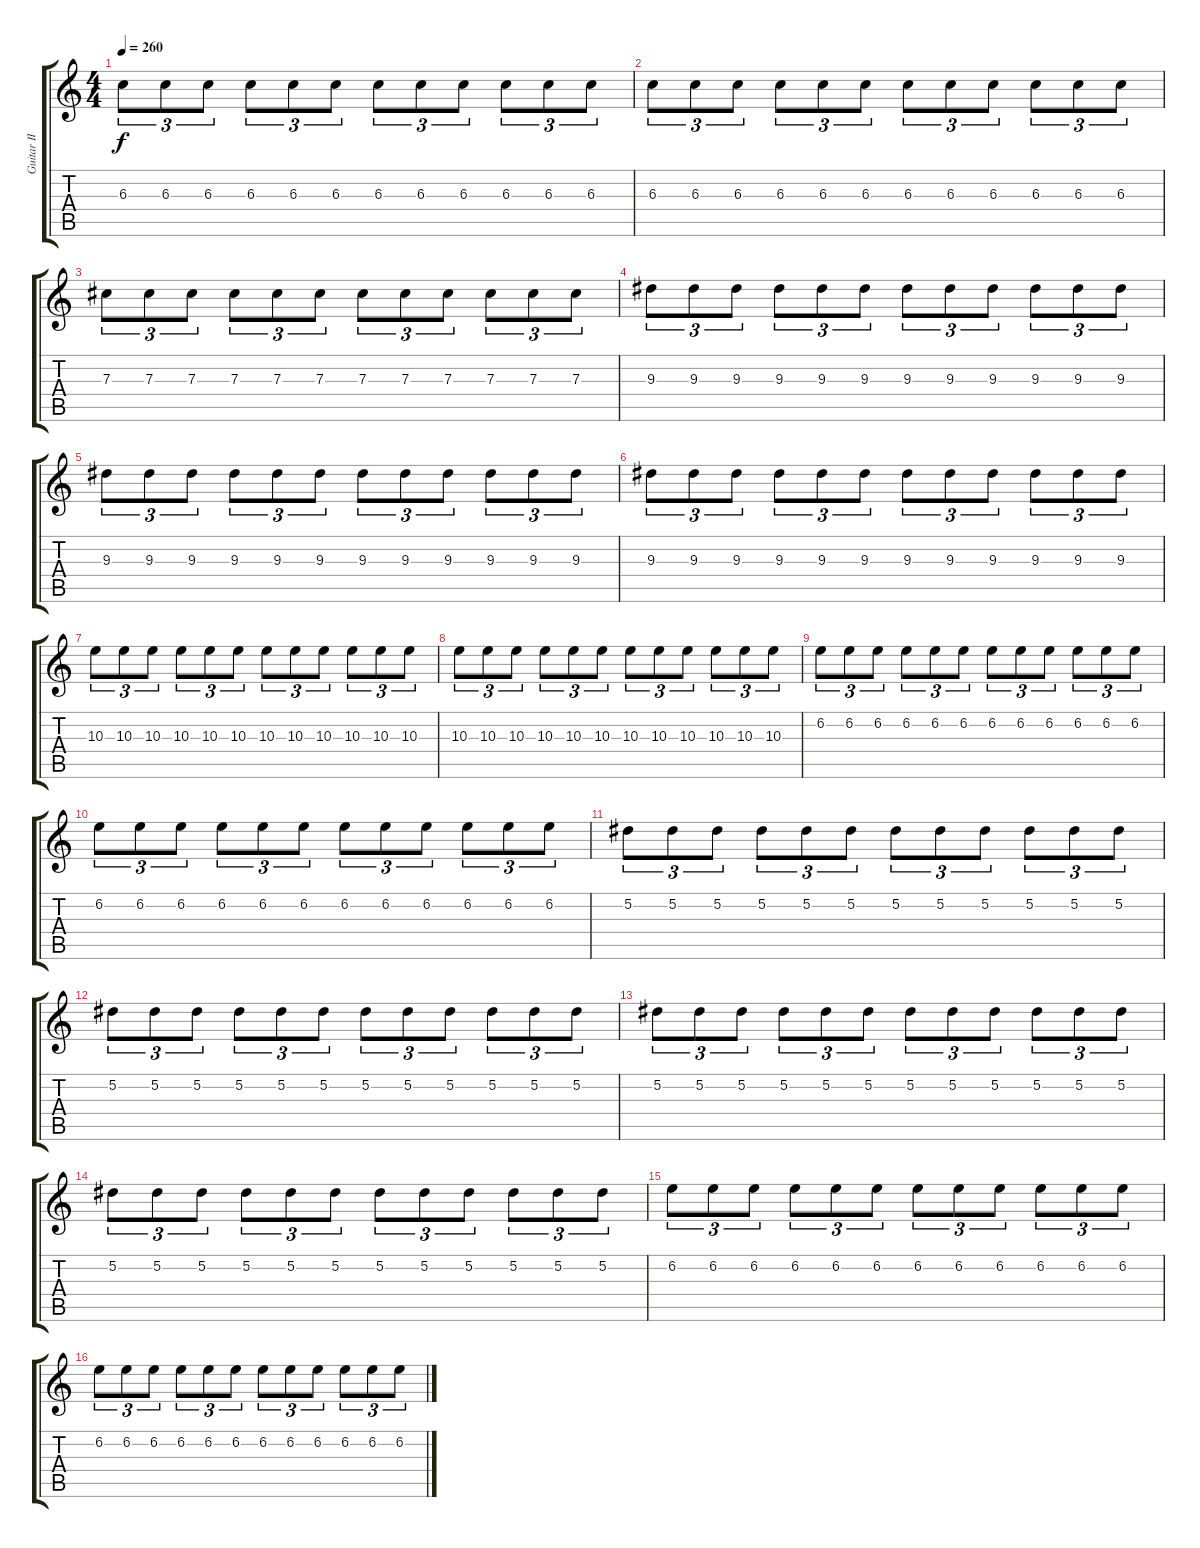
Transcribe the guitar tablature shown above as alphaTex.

\track ("Guitar II" "Guitar II") {instrument distortionguitar}
\staff {score tabs}
\tuning (Eb4 Bb3 Gb3 Db3 Ab2 Eb2) {hide}
\ts (4 4)
\tempo 260
\clef g2
\ks c
6.3.8{tu (3 2) dy f} 6.3.8{tu (3 2)} 6.3.8{tu (3 2)} 6.3.8{tu (3 2)} 6.3.8{tu (3 2)} 6.3.8{tu (3 2)} 6.3.8{tu (3 2)} 6.3.8{tu (3 2)} 6.3.8{tu (3 2)} 6.3.8{tu (3 2)} 6.3.8{tu (3 2)} 6.3.8{tu (3 2)} |
6.3.8{tu (3 2)} 6.3.8{tu (3 2)} 6.3.8{tu (3 2)} 6.3.8{tu (3 2)} 6.3.8{tu (3 2)} 6.3.8{tu (3 2)} 6.3.8{tu (3 2)} 6.3.8{tu (3 2)} 6.3.8{tu (3 2)} 6.3.8{tu (3 2)} 6.3.8{tu (3 2)} 6.3.8{tu (3 2)} |
7.3.8{tu (3 2)} 7.3.8{tu (3 2)} 7.3.8{tu (3 2)} 7.3.8{tu (3 2)} 7.3.8{tu (3 2)} 7.3.8{tu (3 2)} 7.3.8{tu (3 2)} 7.3.8{tu (3 2)} 7.3.8{tu (3 2)} 7.3.8{tu (3 2)} 7.3.8{tu (3 2)} 7.3.8{tu (3 2)} |
9.3.8{tu (3 2)} 9.3.8{tu (3 2)} 9.3.8{tu (3 2)} 9.3.8{tu (3 2)} 9.3.8{tu (3 2)} 9.3.8{tu (3 2)} 9.3.8{tu (3 2)} 9.3.8{tu (3 2)} 9.3.8{tu (3 2)} 9.3.8{tu (3 2)} 9.3.8{tu (3 2)} 9.3.8{tu (3 2)} |
9.3.8{tu (3 2)} 9.3.8{tu (3 2)} 9.3.8{tu (3 2)} 9.3.8{tu (3 2)} 9.3.8{tu (3 2)} 9.3.8{tu (3 2)} 9.3.8{tu (3 2)} 9.3.8{tu (3 2)} 9.3.8{tu (3 2)} 9.3.8{tu (3 2)} 9.3.8{tu (3 2)} 9.3.8{tu (3 2)} |
9.3.8{tu (3 2)} 9.3.8{tu (3 2)} 9.3.8{tu (3 2)} 9.3.8{tu (3 2)} 9.3.8{tu (3 2)} 9.3.8{tu (3 2)} 9.3.8{tu (3 2)} 9.3.8{tu (3 2)} 9.3.8{tu (3 2)} 9.3.8{tu (3 2)} 9.3.8{tu (3 2)} 9.3.8{tu (3 2)} |
10.3.8{tu (3 2)} 10.3.8{tu (3 2)} 10.3.8{tu (3 2)} 10.3.8{tu (3 2)} 10.3.8{tu (3 2)} 10.3.8{tu (3 2)} 10.3.8{tu (3 2)} 10.3.8{tu (3 2)} 10.3.8{tu (3 2)} 10.3.8{tu (3 2)} 10.3.8{tu (3 2)} 10.3.8{tu (3 2)} |
10.3.8{tu (3 2)} 10.3.8{tu (3 2)} 10.3.8{tu (3 2)} 10.3.8{tu (3 2)} 10.3.8{tu (3 2)} 10.3.8{tu (3 2)} 10.3.8{tu (3 2)} 10.3.8{tu (3 2)} 10.3.8{tu (3 2)} 10.3.8{tu (3 2)} 10.3.8{tu (3 2)} 10.3.8{tu (3 2)} |
6.2.8{tu (3 2)} 6.2.8{tu (3 2)} 6.2.8{tu (3 2)} 6.2.8{tu (3 2)} 6.2.8{tu (3 2)} 6.2.8{tu (3 2)} 6.2.8{tu (3 2)} 6.2.8{tu (3 2)} 6.2.8{tu (3 2)} 6.2.8{tu (3 2)} 6.2.8{tu (3 2)} 6.2.8{tu (3 2)} |
6.2.8{tu (3 2)} 6.2.8{tu (3 2)} 6.2.8{tu (3 2)} 6.2.8{tu (3 2)} 6.2.8{tu (3 2)} 6.2.8{tu (3 2)} 6.2.8{tu (3 2)} 6.2.8{tu (3 2)} 6.2.8{tu (3 2)} 6.2.8{tu (3 2)} 6.2.8{tu (3 2)} 6.2.8{tu (3 2)} |
5.2.8{tu (3 2)} 5.2.8{tu (3 2)} 5.2.8{tu (3 2)} 5.2.8{tu (3 2)} 5.2.8{tu (3 2)} 5.2.8{tu (3 2)} 5.2.8{tu (3 2)} 5.2.8{tu (3 2)} 5.2.8{tu (3 2)} 5.2.8{tu (3 2)} 5.2.8{tu (3 2)} 5.2.8{tu (3 2)} |
5.2.8{tu (3 2)} 5.2.8{tu (3 2)} 5.2.8{tu (3 2)} 5.2.8{tu (3 2)} 5.2.8{tu (3 2)} 5.2.8{tu (3 2)} 5.2.8{tu (3 2)} 5.2.8{tu (3 2)} 5.2.8{tu (3 2)} 5.2.8{tu (3 2)} 5.2.8{tu (3 2)} 5.2.8{tu (3 2)} |
5.2.8{tu (3 2)} 5.2.8{tu (3 2)} 5.2.8{tu (3 2)} 5.2.8{tu (3 2)} 5.2.8{tu (3 2)} 5.2.8{tu (3 2)} 5.2.8{tu (3 2)} 5.2.8{tu (3 2)} 5.2.8{tu (3 2)} 5.2.8{tu (3 2)} 5.2.8{tu (3 2)} 5.2.8{tu (3 2)} |
5.2.8{tu (3 2)} 5.2.8{tu (3 2)} 5.2.8{tu (3 2)} 5.2.8{tu (3 2)} 5.2.8{tu (3 2)} 5.2.8{tu (3 2)} 5.2.8{tu (3 2)} 5.2.8{tu (3 2)} 5.2.8{tu (3 2)} 5.2.8{tu (3 2)} 5.2.8{tu (3 2)} 5.2.8{tu (3 2)} |
6.2.8{tu (3 2)} 6.2.8{tu (3 2)} 6.2.8{tu (3 2)} 6.2.8{tu (3 2)} 6.2.8{tu (3 2)} 6.2.8{tu (3 2)} 6.2.8{tu (3 2)} 6.2.8{tu (3 2)} 6.2.8{tu (3 2)} 6.2.8{tu (3 2)} 6.2.8{tu (3 2)} 6.2.8{tu (3 2)} |
6.2.8{tu (3 2)} 6.2.8{tu (3 2)} 6.2.8{tu (3 2)} 6.2.8{tu (3 2)} 6.2.8{tu (3 2)} 6.2.8{tu (3 2)} 6.2.8{tu (3 2)} 6.2.8{tu (3 2)} 6.2.8{tu (3 2)} 6.2.8{tu (3 2)} 6.2.8{tu (3 2)} 6.2.8{tu (3 2)}
